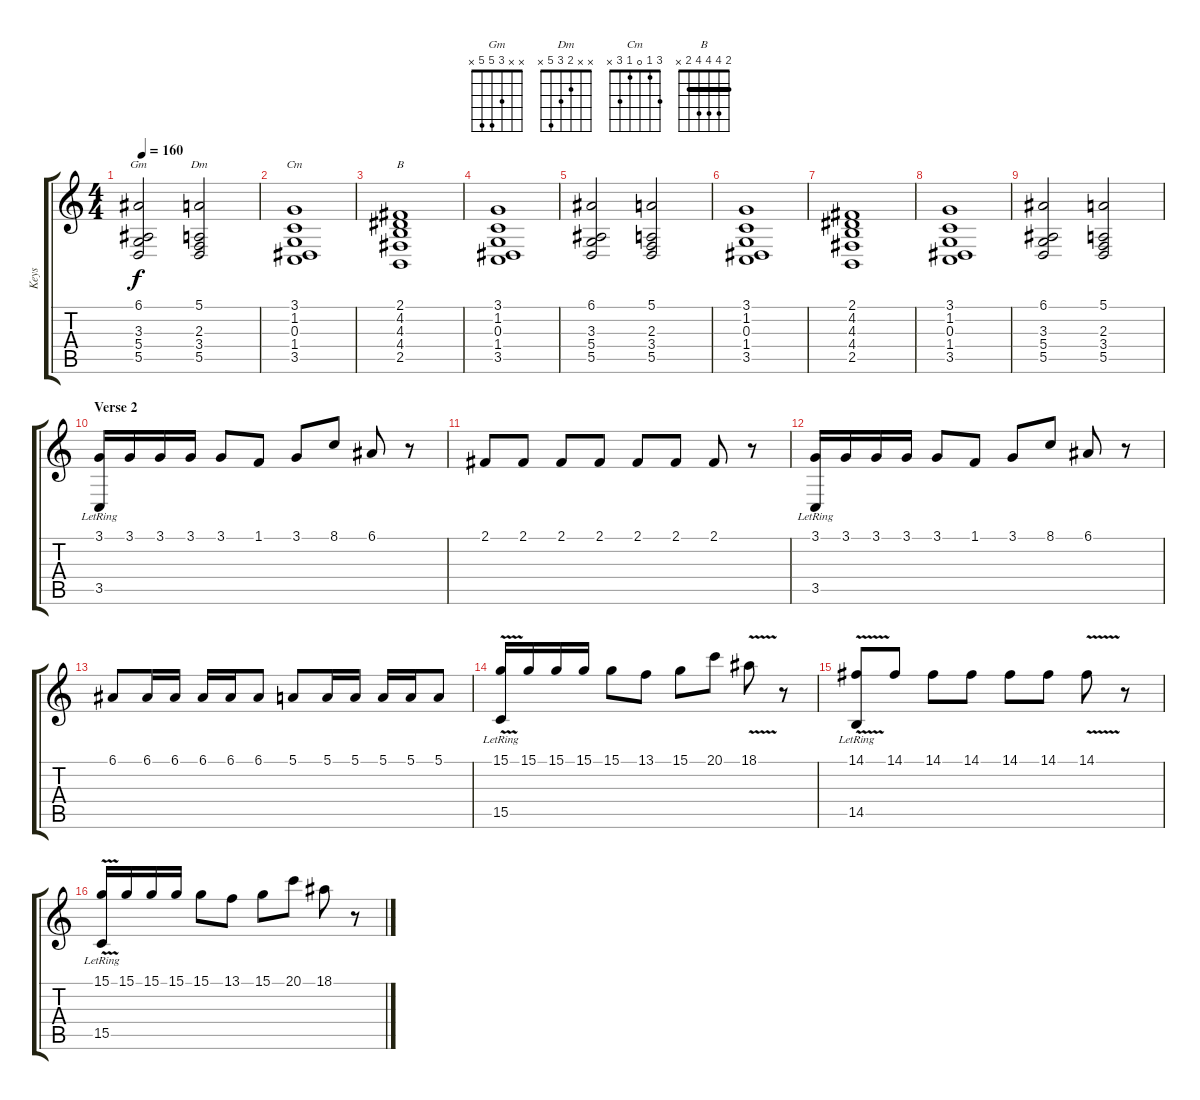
\track ("Keys" "Keys") {instrument lead1square}
\staff {score tabs}
\tuning (E4 B3 G3 D3 A2 E2) {hide}
\chord ("Gm" x x 3 5 5 x)
\chord ("Dm" x x 2 3 5 x)
\chord ("Cm" 3 1 0 1 3 x)
\chord ("B" 2 4 4 4 2 x) {barre 2}
\ts (4 4)
\tempo 160
\clef g2
\ks c
(6.1 3.3 5.4 5.5).2{ch "Gm" dy f} (5.1 2.3 3.4 5.5).2{ch "Dm"} |
(3.1 1.2 0.3 1.4 3.5).1{ch "Cm" volume 12 instrument choiraahs} |
(2.1 4.2 4.3 4.4 2.5).1{ch "B"} |
(3.1 1.2 0.3 1.4 3.5).1 |
(6.1 3.3 5.4 5.5).2 (5.1 2.3 3.4 5.5).2 |
(3.1 1.2 0.3 1.4 3.5).1 |
(2.1 4.2 4.3 4.4 2.5).1 |
(3.1 1.2 0.3 1.4 3.5).1 |
(6.1 3.3 5.4 5.5).2 (5.1 2.3 3.4 5.5).2 |
\section ("" "Verse 2")
(3.1 3.5{lr}).16{volume 16 instrument lead1square} 3.1.16 3.1.16 3.1.16 3.1.8 1.1.8 3.1.8 8.1.8 6.1.8 r.8 |
2.1.8 2.1.8 2.1.8 2.1.8 2.1.8 2.1.8 2.1.8 r.8 |
(3.1 3.5{lr}).16 3.1.16 3.1.16 3.1.16 3.1.8 1.1.8 3.1.8 8.1.8 6.1.8 r.8 |
6.1.8 6.1.16 6.1.16 6.1.16 6.1.16 6.1.8 5.1.8 5.1.16 5.1.16 5.1.16 5.1.16 5.1.8 |
(15.1 15.5{v lr}).16 15.1.16 15.1.16 15.1.16 15.1.8 13.1.8 15.1.8 20.1.8 18.1{v}.8 r.8 |
(14.1 14.5{v lr}).8 14.1.8 14.1.8 14.1.8 14.1.8 14.1.8 14.1{v}.8 r.8 |
(15.1 15.5{v lr}).16 15.1.16 15.1.16 15.1.16 15.1.8 13.1.8 15.1.8 20.1.8 18.1.8 r.8
